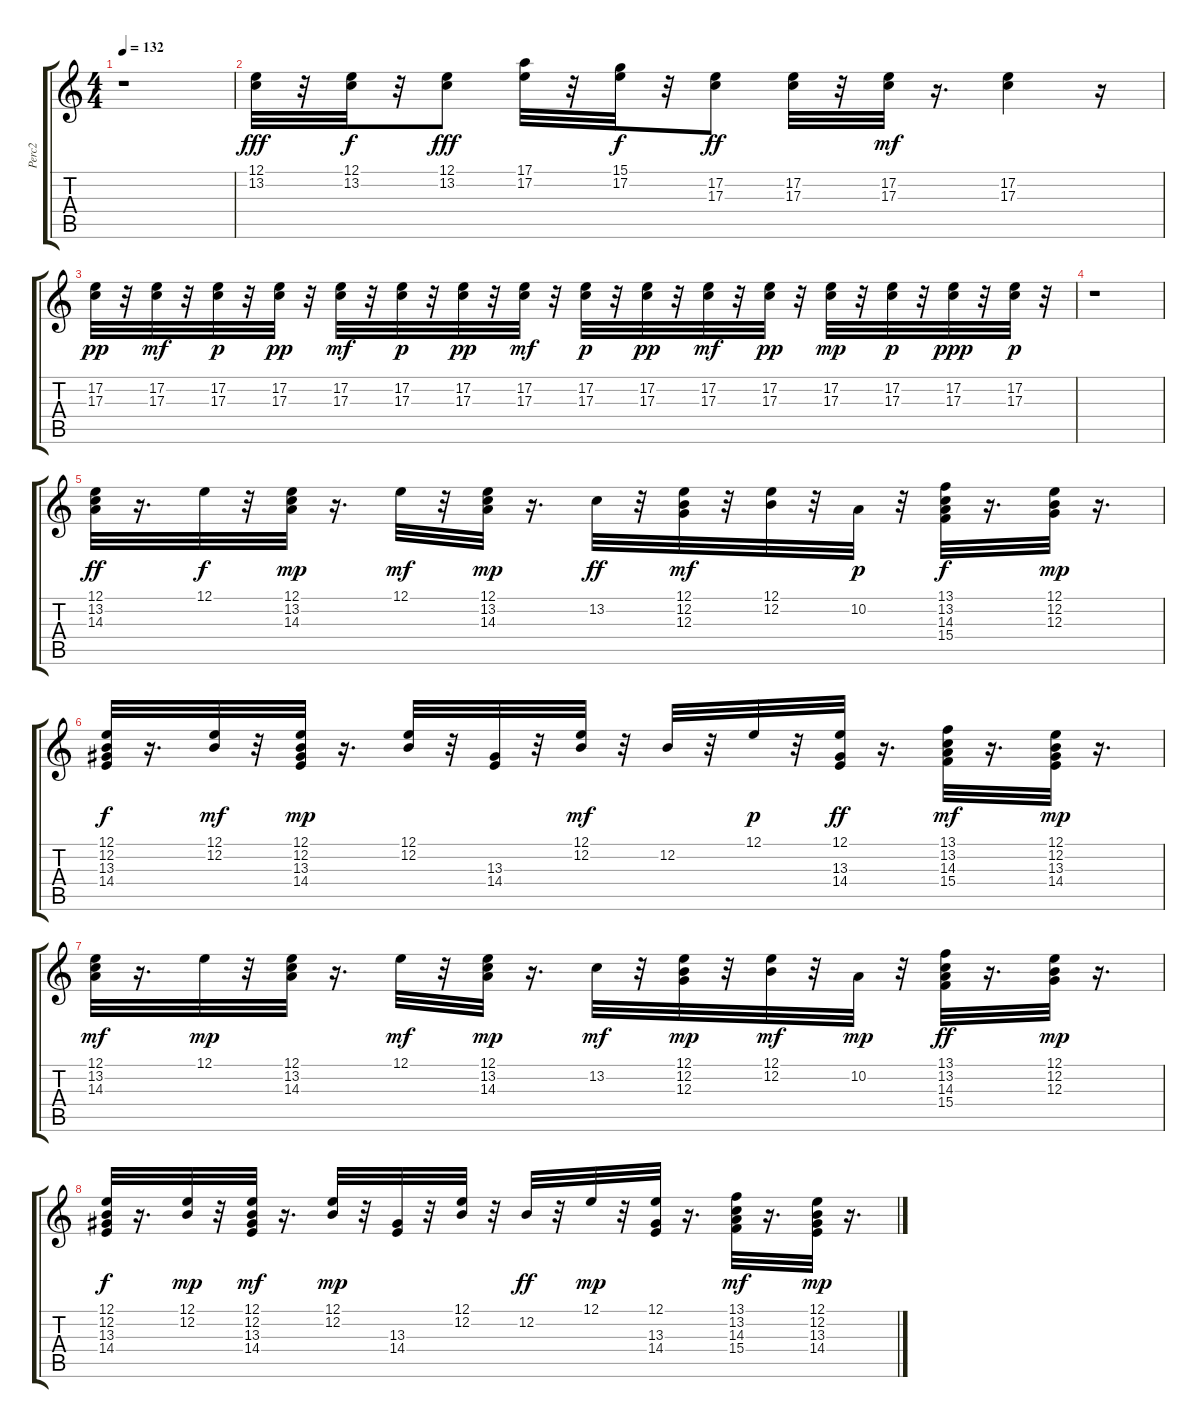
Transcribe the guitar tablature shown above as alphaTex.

\track ("Perc2" "Perc2") {instrument oboe}
\staff {score tabs}
\tuning (E4 B3 G3 D3 A2 E2) {hide}
\ts (4 4)
\tempo 132
\clef g2
\ks c
r.1{dy mp} |
(12.1 13.2).32{dy fff balance 16} r.32 (12.1 13.2).32{dy f} r.32 (12.1 13.2).8{dy fff} (17.1 17.2).32{balance 0} r.32 (15.1 17.2).32{dy f} r.32 (17.2 17.3).8{dy ff} (17.2 17.3).32{balance 16} r.32 (17.2 17.3).32{dy mf} r.16{d} (17.2 17.3).4 r.16 |
(17.2 17.3).32{dy pp balance 0} r.32 (17.2 17.3).32{dy mf} r.32 (17.2 17.3).32{dy p} r.32 (17.2 17.3).32{dy pp} r.32 (17.2 17.3).32{dy mf} r.32 (17.2 17.3).32{dy p} r.32 (17.2 17.3).32{dy pp} r.32 (17.2 17.3).32{dy mf} r.32 (17.2 17.3).32{dy p} r.32 (17.2 17.3).32{dy pp} r.32 (17.2 17.3).32{dy mf} r.32 (17.2 17.3).32{dy pp} r.32 (17.2 17.3).32{dy mp} r.32 (17.2 17.3).32{dy p} r.32 (17.2 17.3).32{dy ppp} r.32 (17.2 17.3).32{dy p} r.32 |
r.1 |
(12.1 13.2 14.3).32{dy ff} r.16{d} 12.1.32{dy f} r.32 (12.1 13.2 14.3).32{dy mp} r.16{d} 12.1.32{dy mf} r.32 (12.1 13.2 14.3).32{dy mp} r.16{d} 13.2.32{dy ff} r.32 (12.1 12.2 12.3).32{dy mf} r.32 (12.1 12.2).32 r.32 10.2.32{dy p} r.32 (13.1 13.2 14.3 15.4).32{dy f} r.16{d} (12.1 12.2 12.3).32{dy mp} r.16{d} |
(12.1 12.2 13.3 14.4).32{dy f balance 15} r.16{d} (12.1 12.2).32{dy mf} r.32 (12.1 12.2 13.3 14.4).32{dy mp} r.16{d} (12.1 12.2).32 r.32 (13.3 14.4).32 r.32 (12.1 12.2).32{dy mf} r.32 12.2.32 r.32 12.1.32{dy p} r.32 (12.1 13.3 14.4).32{dy ff} r.16{d} (13.1 13.2 14.3 15.4).32{dy mf} r.16{d} (12.1 12.2 13.3 14.4).32{dy mp} r.16{d} |
(12.1 13.2 14.3).32{dy mf balance 1} r.16{d} 12.1.32{dy mp} r.32 (12.1 13.2 14.3).32 r.16{d} 12.1.32{dy mf} r.32 (12.1 13.2 14.3).32{dy mp} r.16{d} 13.2.32{dy mf} r.32 (12.1 12.2 12.3).32{dy mp} r.32 (12.1 12.2).32{dy mf} r.32 10.2.32{dy mp} r.32 (13.1 13.2 14.3 15.4).32{dy ff} r.16{d} (12.1 12.2 12.3).32{dy mp} r.16{d} |
(12.1 12.2 13.3 14.4).32{dy f balance 15} r.16{d} (12.1 12.2).32{dy mp} r.32 (12.1 12.2 13.3 14.4).32{dy mf} r.16{d} (12.1 12.2).32{dy mp} r.32 (13.3 14.4).32 r.32 (12.1 12.2).32 r.32 12.2.32{dy ff} r.32 12.1.32{dy mp} r.32 (12.1 13.3 14.4).32 r.16{d} (13.1 13.2 14.3 15.4).32{dy mf} r.16{d} (12.1 12.2 13.3 14.4).32{dy mp} r.16{d}
